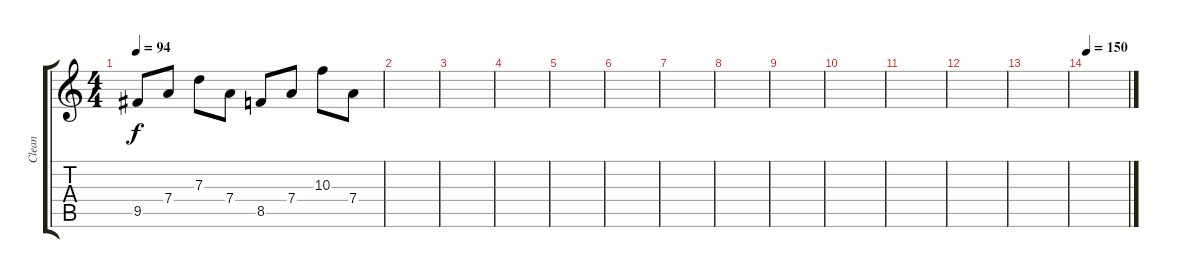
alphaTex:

\track ("Clean" "Clean") {instrument electricguitarclean}
\staff {score tabs}
\tuning (E4 B3 G3 D3 A2 E2) {hide}
\ts (4 4)
\tempo 94
\clef g2
\ks c
9.5.8{dy f} 7.4.8 7.3.8 7.4.8 8.5.8 7.4.8 10.3.8 7.4.8 |
|
|
|
|
|
|
|
|
|
|
|
|
\tempo 150
